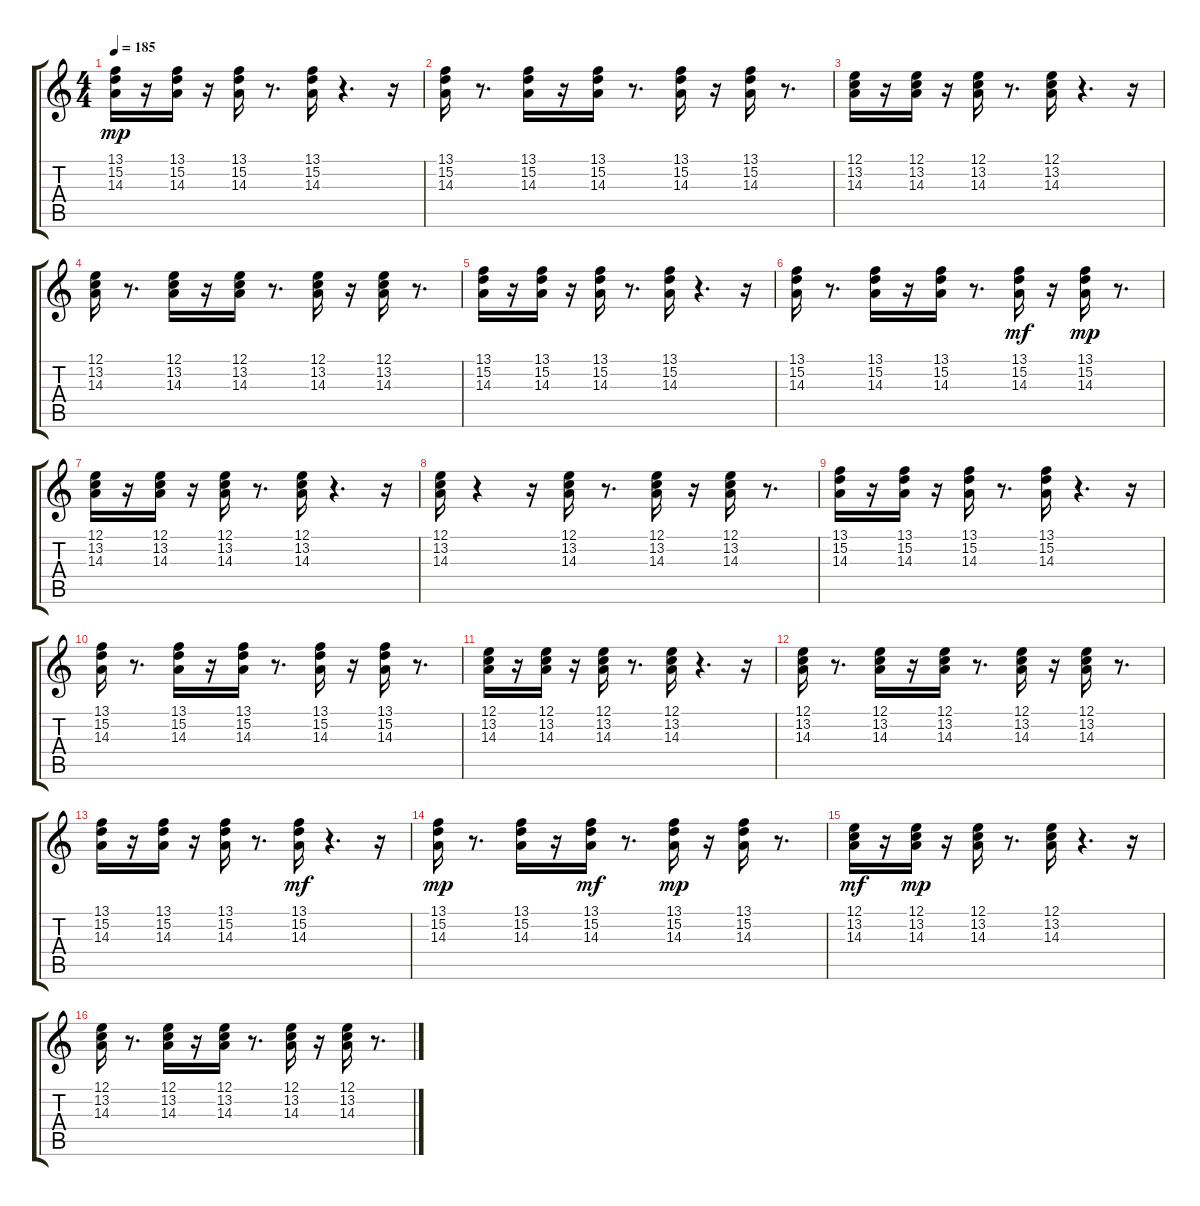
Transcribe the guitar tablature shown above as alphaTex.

\track "" {instrument brasssection}
\staff {score tabs}
\tuning (E4 B3 G3 D3 A2 E2) {hide}
\ts (4 4)
\tempo 185
\clef g2
\ks c
(13.1 15.2 14.3).16{dy mp} r.16 (13.1 15.2 14.3).16 r.16 (13.1 15.2 14.3).16 r.8{d} (13.1 15.2 14.3).16 r.4{d} r.16 |
(13.1 15.2 14.3).16 r.8{d} (13.1 15.2 14.3).16 r.16 (13.1 15.2 14.3).16 r.8{d} (13.1 15.2 14.3).16 r.16 (13.1 15.2 14.3).16 r.8{d} |
(12.1 13.2 14.3).16 r.16 (12.1 13.2 14.3).16 r.16 (12.1 13.2 14.3).16 r.8{d} (12.1 13.2 14.3).16 r.4{d} r.16 |
(12.1 13.2 14.3).16 r.8{d} (12.1 13.2 14.3).16 r.16 (12.1 13.2 14.3).16 r.8{d} (12.1 13.2 14.3).16 r.16 (12.1 13.2 14.3).16 r.8{d} |
(13.1 15.2 14.3).16 r.16 (13.1 15.2 14.3).16 r.16 (13.1 15.2 14.3).16 r.8{d} (13.1 15.2 14.3).16 r.4{d} r.16 |
(13.1 15.2 14.3).16 r.8{d} (13.1 15.2 14.3).16 r.16 (13.1 15.2 14.3).16 r.8{d} (13.1 15.2 14.3).16{dy mf} r.16 (13.1 15.2 14.3).16{dy mp} r.8{d} |
(12.1 13.2 14.3).16 r.16 (12.1 13.2 14.3).16 r.16 (12.1 13.2 14.3).16 r.8{d} (12.1 13.2 14.3).16 r.4{d} r.16 |
(12.1 13.2 14.3).16 r.4 r.16 (12.1 13.2 14.3).16 r.8{d} (12.1 13.2 14.3).16 r.16 (12.1 13.2 14.3).16 r.8{d} |
(13.1 15.2 14.3).16 r.16 (13.1 15.2 14.3).16 r.16 (13.1 15.2 14.3).16 r.8{d} (13.1 15.2 14.3).16 r.4{d} r.16 |
(13.1 15.2 14.3).16 r.8{d} (13.1 15.2 14.3).16 r.16 (13.1 15.2 14.3).16 r.8{d} (13.1 15.2 14.3).16 r.16 (13.1 15.2 14.3).16 r.8{d} |
(12.1 13.2 14.3).16 r.16 (12.1 13.2 14.3).16 r.16 (12.1 13.2 14.3).16 r.8{d} (12.1 13.2 14.3).16 r.4{d} r.16 |
(12.1 13.2 14.3).16 r.8{d} (12.1 13.2 14.3).16 r.16 (12.1 13.2 14.3).16 r.8{d} (12.1 13.2 14.3).16 r.16 (12.1 13.2 14.3).16 r.8{d} |
(13.1 15.2 14.3).16 r.16 (13.1 15.2 14.3).16 r.16 (13.1 15.2 14.3).16 r.8{d} (13.1 15.2 14.3).16{dy mf} r.4{d} r.16 |
(13.1 15.2 14.3).16{dy mp} r.8{d} (13.1 15.2 14.3).16 r.16 (13.1 15.2 14.3).16{dy mf} r.8{d} (13.1 15.2 14.3).16{dy mp} r.16 (13.1 15.2 14.3).16 r.8{d} |
(12.1 13.2 14.3).16{dy mf} r.16 (12.1 13.2 14.3).16{dy mp} r.16 (12.1 13.2 14.3).16 r.8{d} (12.1 13.2 14.3).16 r.4{d} r.16 |
(12.1 13.2 14.3).16 r.8{d} (12.1 13.2 14.3).16 r.16 (12.1 13.2 14.3).16 r.8{d} (12.1 13.2 14.3).16 r.16 (12.1 13.2 14.3).16 r.8{d}
